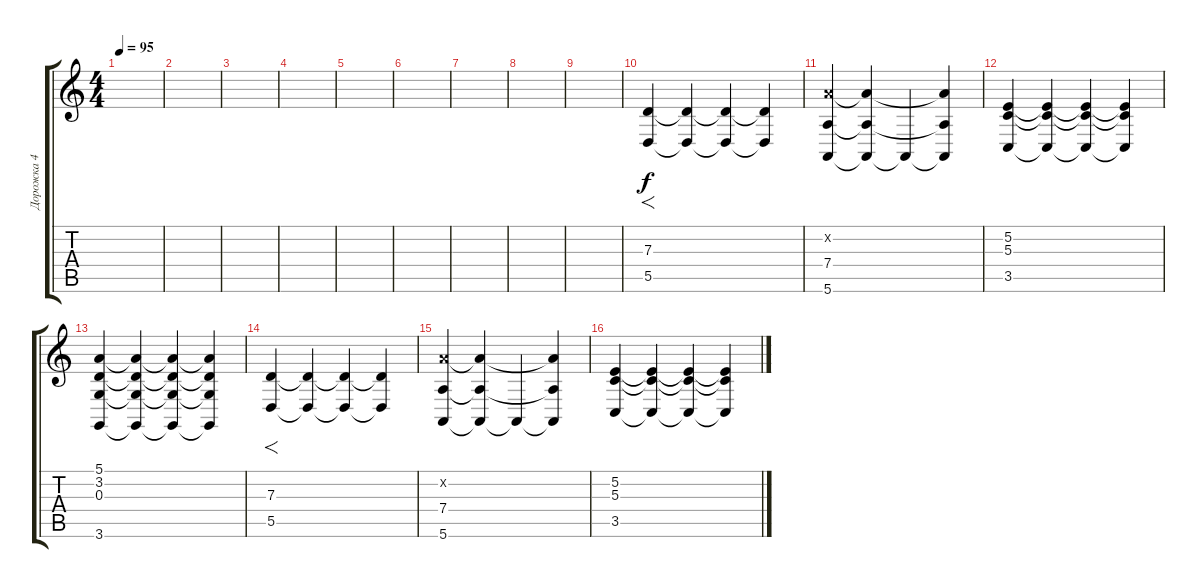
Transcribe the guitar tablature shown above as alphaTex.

\track ("Дорожка 4" "Дорожка 4") {instrument violin}
\staff {score tabs}
\tuning (E4 B3 G3 D3 A2 E2) {hide}
\ts (4 4)
\tempo 95
\clef g2
\ks c
|
|
|
|
|
|
|
|
|
(7.3 5.5).4{f volume 11} (7.3{t} 5.5{t}).4 (7.3{t} 5.5{t}).4 (7.3{t} 5.5{t}).4{volume 12} |
(10.2{x} 7.4 5.6).4{volume 3} (10.2{t} 7.4{t} 5.6{t}).4{volume 13} 5.6{t}.4 (10.2{t} 7.4{t} 5.6{t}).4 |
(5.2 5.3 3.5).4{volume 4} (5.2{t} 5.3{t} 3.5{t}).4{volume 13} (5.2{t} 5.3{t} 3.5{t}).4 (5.2{t} 5.3{t} 3.5{t}).4 |
(5.1 3.2 0.3 3.6).4{volume 4 instrument violin} (5.1{t} 3.2{t} 0.3{t} 3.6{t}).4{volume 13} (5.1{t} 3.2{t} 0.3{t} 3.6{t}).4 (5.1{t} 3.2{t} 0.3{t} 3.6{t}).4 |
(7.3 5.5).4{f volume 11} (7.3{t} 5.5{t}).4 (7.3{t} 5.5{t}).4 (7.3{t} 5.5{t}).4{volume 12} |
(10.2{x} 7.4 5.6).4{volume 3} (10.2{t} 7.4{t} 5.6{t}).4{volume 13} 5.6{t}.4 (10.2{t} 7.4{t} 5.6{t}).4 |
(5.2 5.3 3.5).4{volume 4} (5.2{t} 5.3{t} 3.5{t}).4{volume 13} (5.2{t} 5.3{t} 3.5{t}).4 (5.2{t} 5.3{t} 3.5{t}).4
